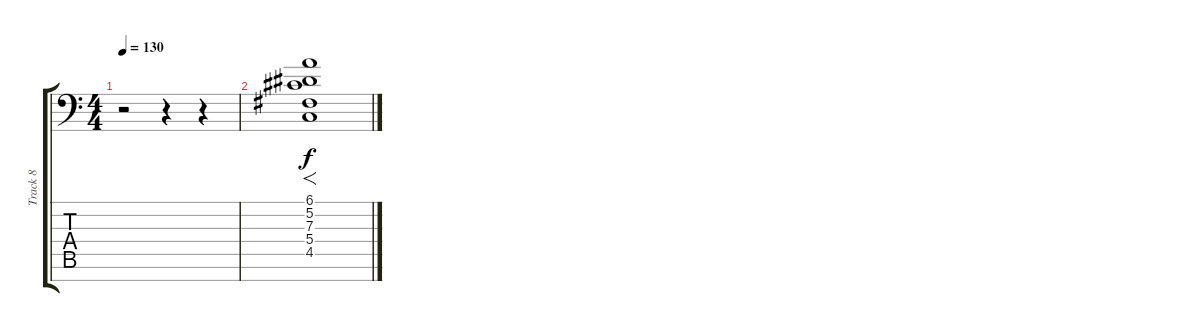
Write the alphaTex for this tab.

\track ("Track 8" "Track 8") {instrument pad7halo}
\staff {score tabs}
\tuning (Eb4 Bb3 Gb3 Db3 Ab2 Eb2 Ab1) {hide}
\ts (4 4)
\tempo 130
\clef f4
\ks c
r.2{dy f} r.4 r.4 |
(6.1 5.2 7.3 5.4 4.5).1{f}
